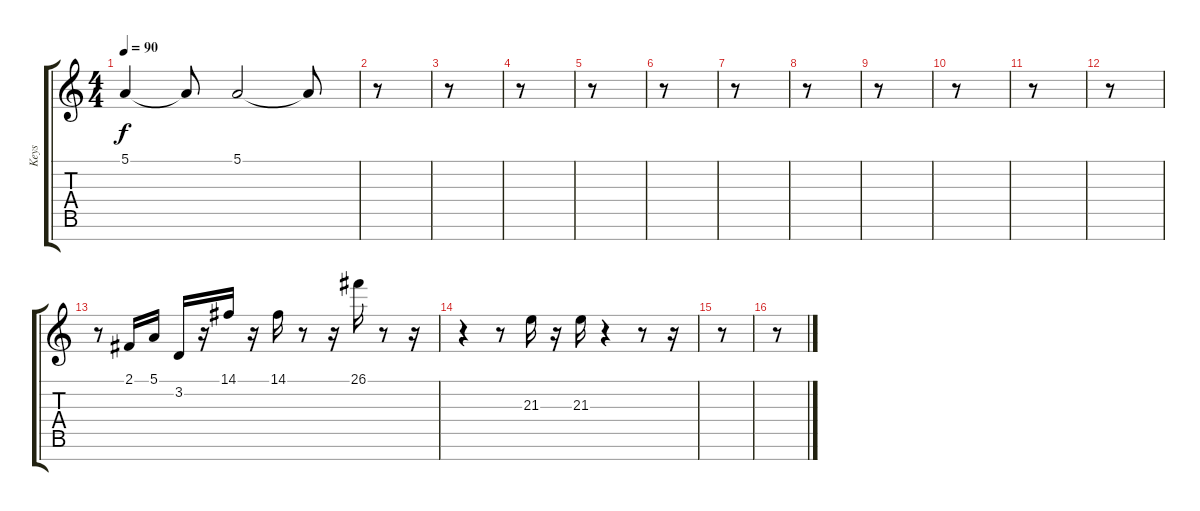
\track ("Keys" "Keys") {instrument electricgrandpiano}
\staff {score tabs}
\tuning (E4 B3 G3 D3 A2 E2 B1) {hide}
\ts (4 4)
\tempo 90
\clef g2
\ks c
5.1.4{dy f} 5.1{t}.8 5.1.2 5.1{t}.8 |
r.8 |
r.8 |
r.8 |
r.8 |
r.8 |
r.8 |
r.8 |
r.8 |
r.8 |
r.8 |
r.8 |
r.8{volume 10 instrument electricgrandpiano} 2.1.16 5.1.16 3.2.16 r.16 14.1.16 r.16 14.1.16 r.8 r.16 26.1.16 r.8 r.16 |
r.4 r.8 21.3.16 r.16 21.3.16 r.4 r.8 r.16 |
r.8 |
r.8
